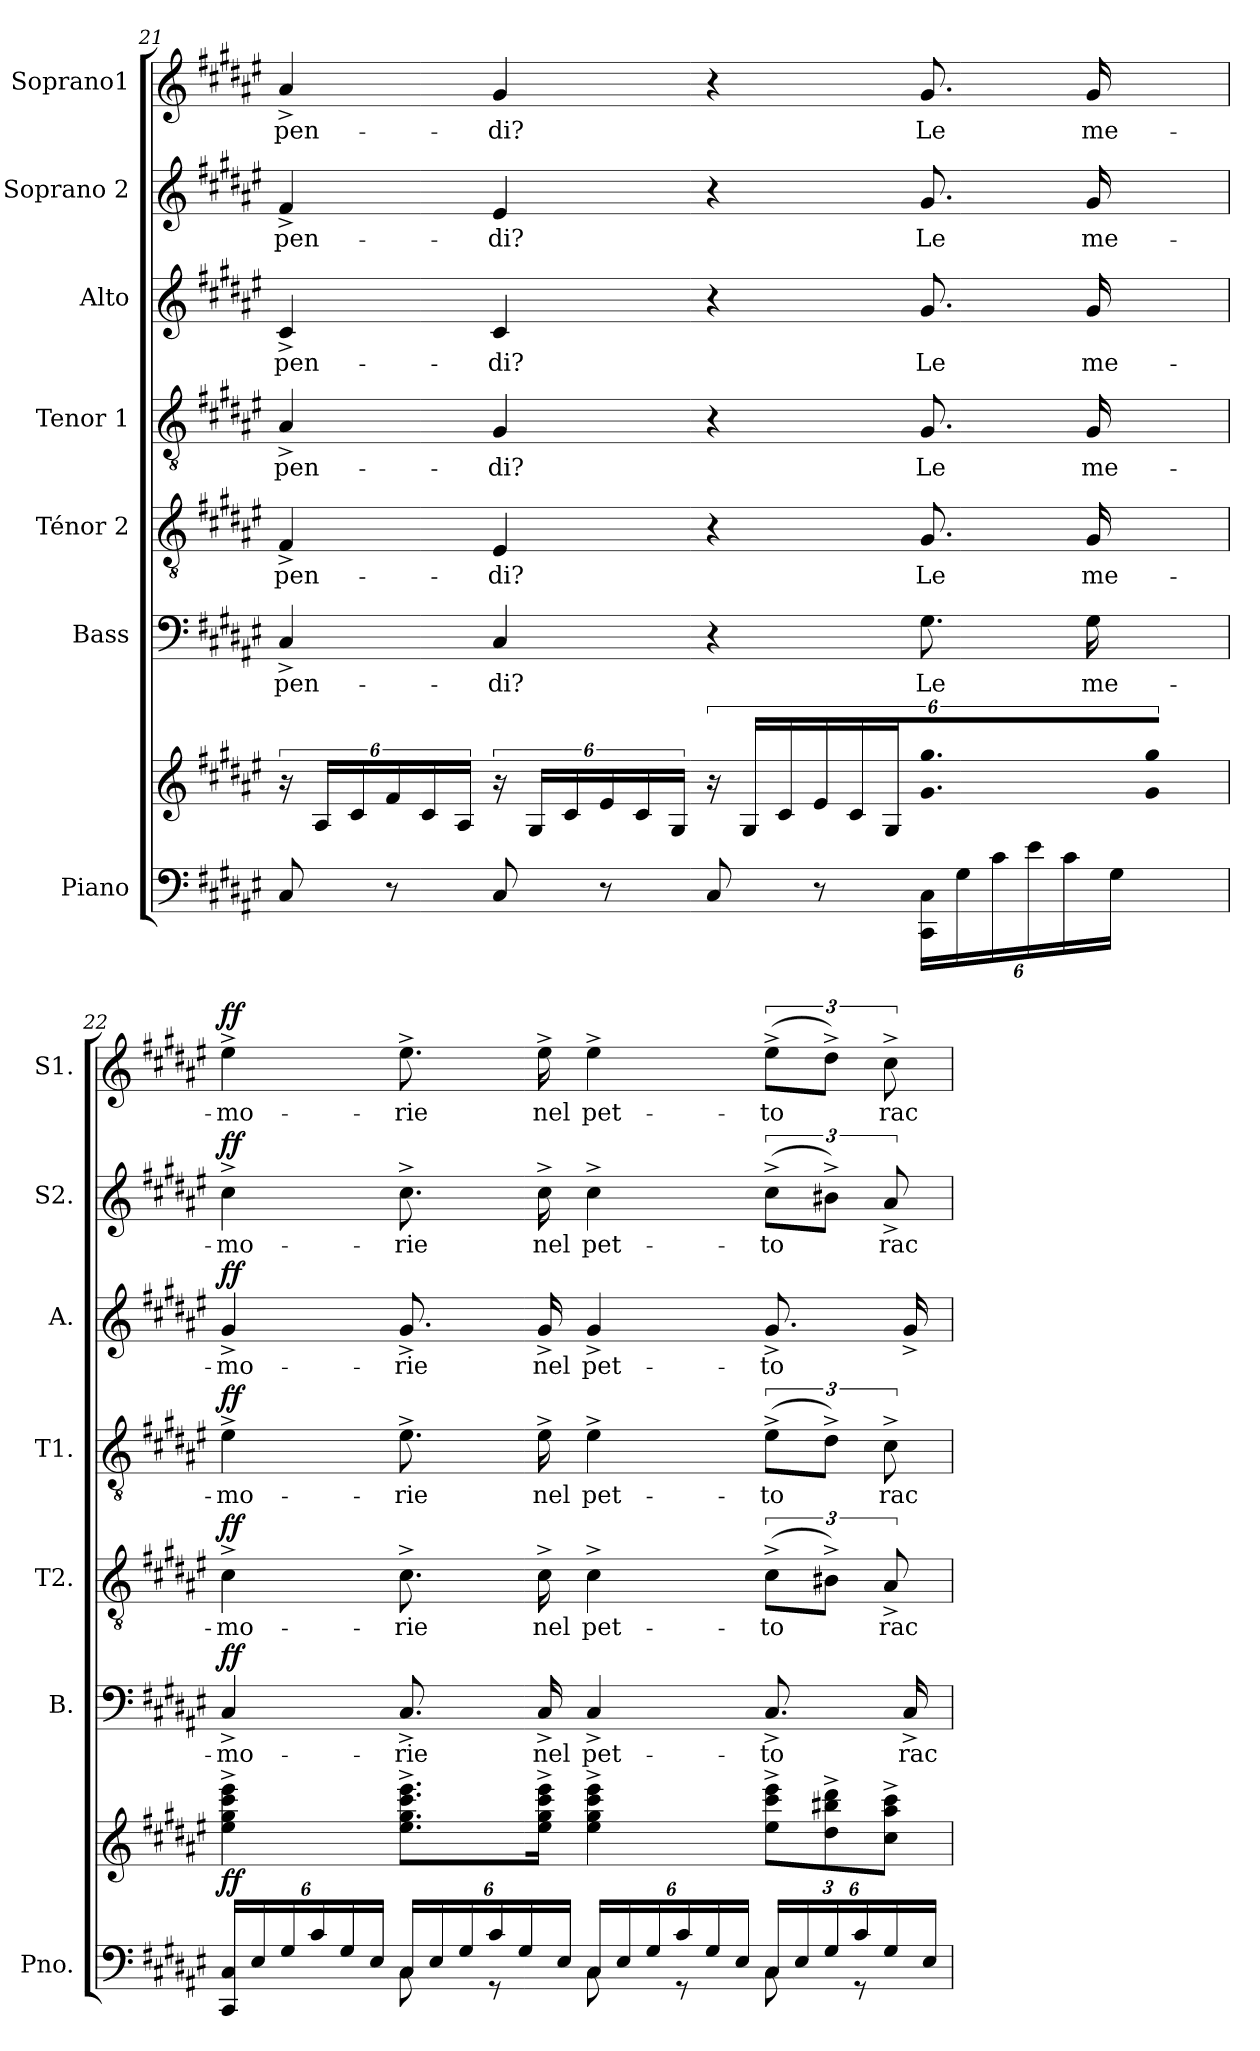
**kern	**kern	**dynam	**kern	**text	**dynam	**kern	**text	**dynam	**kern	**text	**dynam	**kern	**text	**dynam	**kern	**text	**dynam	**kern	**text	**dynam
*part7	*part7	*part7	*part6	*part6	*part6	*part5	*part5	*part5	*part4	*part4	*part4	*part3	*part3	*part3	*part2	*part2	*part2	*part1	*part1	*part1
*staff8	*staff7	*staff7/8	*staff6	*staff6	*staff6	*staff5	*staff5	*staff5	*staff4	*staff4	*staff4	*staff3	*staff3	*staff3	*staff2	*staff2	*staff2	*staff1	*staff1	*staff1
*I"Piano	*	*	*I"Bass	*	*	*I"Ténor 2	*	*	*I"Tenor 1	*	*	*I"Alto	*	*	*I"Soprano 2	*	*	*I"Soprano1	*	*
*I'Pno.	*	*	*I'B.	*	*	*I'T2.	*	*	*I'T1.	*	*	*I'A.	*	*	*I'S2.	*	*	*I'S1.	*	*
*clefF4	*clefG2	*	*clefF4	*	*	*clefGv2	*	*	*clefGv2	*	*	*clefG2	*	*	*clefG2	*	*	*clefG2	*	*
*k[f#c#g#d#a#e#]	*k[f#c#g#d#a#e#]	*	*k[f#c#g#d#a#e#]	*	*	*k[f#c#g#d#a#e#]	*	*	*k[f#c#g#d#a#e#]	*	*	*k[f#c#g#d#a#e#]	*	*	*k[f#c#g#d#a#e#]	*	*	*k[f#c#g#d#a#e#]	*	*
=21	=21	=21	=21	=21	=21	=21	=21	=21	=21	=21	=21	=21	=21	=21	=21	=21	=21	=21	=21	=21
8C#/	24r	.	4C#^/	pen-	.	4F#^/	pen-	.	4A#^/	pen-	.	4c#^/	pen-	.	4f#^/	pen-	.	4a#^/	pen-	.
.	24A#/LL	.	.	.	.	.	.	.	.	.	.	.	.	.	.	.	.	.	.	.
.	24c#/	.	.	.	.	.	.	.	.	.	.	.	.	.	.	.	.	.	.	.
8r	24f#/	.	.	.	.	.	.	.	.	.	.	.	.	.	.	.	.	.	.	.
.	24c#/	.	.	.	.	.	.	.	.	.	.	.	.	.	.	.	.	.	.	.
.	24A#/JJ	.	.	.	.	.	.	.	.	.	.	.	.	.	.	.	.	.	.	.
8C#/	24r	.	4C#/	-di?	.	4E#/	-di?	.	4G#/	-di?	.	4c#/	-di?	.	4e#/	-di?	.	4g#/	-di?	.
.	24G#/LL	.	.	.	.	.	.	.	.	.	.	.	.	.	.	.	.	.	.	.
.	24c#/	.	.	.	.	.	.	.	.	.	.	.	.	.	.	.	.	.	.	.
8r	24e#/	.	.	.	.	.	.	.	.	.	.	.	.	.	.	.	.	.	.	.
.	24c#/	.	.	.	.	.	.	.	.	.	.	.	.	.	.	.	.	.	.	.
.	24G#/JJ	.	.	.	.	.	.	.	.	.	.	.	.	.	.	.	.	.	.	.
8C#/	24r	.	4r	.	.	4r	.	.	4r	.	.	4r	.	.	4r	.	.	4r	.	.
.	24G#/LL	.	.	.	.	.	.	.	.	.	.	.	.	.	.	.	.	.	.	.
.	24c#/	.	.	.	.	.	.	.	.	.	.	.	.	.	.	.	.	.	.	.
8r	24e#/	.	.	.	.	.	.	.	.	.	.	.	.	.	.	.	.	.	.	.
.	24c#/	.	.	.	.	.	.	.	.	.	.	.	.	.	.	.	.	.	.	.
.	24G#/J	.	.	.	.	.	.	.	.	.	.	.	.	.	.	.	.	.	.	.
*Xbrackettup	*	*	*	*	*	*	*	*	*	*	*	*	*	*	*	*	*	*	*	*
24CC#\ 24C#\LL	8.g#/ 8.gg#/	.	8.G#\	Le	.	8.G#/	Le	.	8.G#/	Le	.	8.g#/	Le	.	8.g#/	Le	.	8.g#/	Le	.
24G#\	.	.	.	.	.	.	.	.	.	.	.	.	.	.	.	.	.	.	.	.
24c#\	.	.	.	.	.	.	.	.	.	.	.	.	.	.	.	.	.	.	.	.
24e#\	.	.	.	.	.	.	.	.	.	.	.	.	.	.	.	.	.	.	.	.
24c#\	.	.	.	.	.	.	.	.	.	.	.	.	.	.	.	.	.	.	.	.
.	16g#/ 16gg#/Jk	.	16G#\	me-	.	16G#/	me-	.	16G#/	me-	.	16g#/	me-	.	16g#/	me-	.	16g#/	me-	.
24G#\JJ	.	.	.	.	.	.	.	.	.	.	.	.	.	.	.	.	.	.	.	.
!!LO:LB:g=z
=22	=22	=22	=22	=22	=22	=22	=22	=22	=22	=22	=22	=22	=22	=22	=22	=22	=22	=22	=22	=22
*^	*	*	*	*	*	*	*	*	*	*	*	*	*	*	*	*	*	*	*	*
!	!	!	!LO:DY:a=2	!	!	!LO:DY:a	!	!	!LO:DY:a	!	!	!LO:DY:a	!	!	!LO:DY:a	!	!	!LO:DY:a	!	!	!LO:DY:a
24CC#/ 24C#/LL	4ryy	4ee#\^ 4gg#\^ 4ccc#\^ 4eee#\^	ff	4C#^/	-mo-	ff	4c#^\	-mo-	ff	4e#^\	-mo-	ff	4g#^/	-mo-	ff	4cc#^\	-mo-	ff	4ee#^\	-mo-	ff
24E#/	.	.	.	.	.	.	.	.	.	.	.	.	.	.	.	.	.	.	.	.	.
24G#/	.	.	.	.	.	.	.	.	.	.	.	.	.	.	.	.	.	.	.	.	.
24c#/	.	.	.	.	.	.	.	.	.	.	.	.	.	.	.	.	.	.	.	.	.
24G#/	.	.	.	.	.	.	.	.	.	.	.	.	.	.	.	.	.	.	.	.	.
24E#/JJ	.	.	.	.	.	.	.	.	.	.	.	.	.	.	.	.	.	.	.	.	.
24C#/LL	8C#\	8.ee#\^ 8.gg#\^ 8.ccc#\^ 8.eee#\^L	.	8.C#^/	-rie	.	8.c#^\	-rie	.	8.e#^\	-rie	.	8.g#^/	-rie	.	8.cc#^\	-rie	.	8.ee#^\	-rie	.
24E#/	.	.	.	.	.	.	.	.	.	.	.	.	.	.	.	.	.	.	.	.	.
24G#/	.	.	.	.	.	.	.	.	.	.	.	.	.	.	.	.	.	.	.	.	.
24c#/	8r	.	.	.	.	.	.	.	.	.	.	.	.	.	.	.	.	.	.	.	.
24G#/	.	.	.	.	.	.	.	.	.	.	.	.	.	.	.	.	.	.	.	.	.
.	.	16ee#\^ 16gg#\^ 16ccc#\^ 16eee#\^Jk	.	16C#^/	nel	.	16c#^\	nel	.	16e#^\	nel	.	16g#^/	nel	.	16cc#^\	nel	.	16ee#^\	nel	.
24E#/JJ	.	.	.	.	.	.	.	.	.	.	.	.	.	.	.	.	.	.	.	.	.
24C#/LL	8C#\	4ee#\^ 4gg#\^ 4ccc#\^ 4eee#\^	.	4C#^/	pet-	.	4c#^\	pet-	.	4e#^\	pet-	.	4g#^/	pet-	.	4cc#^\	pet-	.	4ee#^\	pet-	.
24E#/	.	.	.	.	.	.	.	.	.	.	.	.	.	.	.	.	.	.	.	.	.
24G#/	.	.	.	.	.	.	.	.	.	.	.	.	.	.	.	.	.	.	.	.	.
24c#/	8r	.	.	.	.	.	.	.	.	.	.	.	.	.	.	.	.	.	.	.	.
24G#/	.	.	.	.	.	.	.	.	.	.	.	.	.	.	.	.	.	.	.	.	.
24E#/JJ	.	.	.	.	.	.	.	.	.	.	.	.	.	.	.	.	.	.	.	.	.
*	*	*Xbrackettup	*	*	*	*	*	*	*	*	*	*	*	*	*	*	*	*	*	*	*
24C#/LL	8C#\	12ee#\^ 12ccc#\^ 12eee#\^L	.	8.C#^/	-to	.	(12c#^\L	-to	.	(12e#^\L	-to	.	8.g#^/	-to	.	(12cc#^\L	-to	.	(12ee#^\L	-to	.
24E#/	.	.	.	.	.	.	.	.	.	.	.	.	.	.	.	.	.	.	.	.	.
24G#/	.	12dd#\^ 12bb#X\^ 12ddd#\^	.	.	.	.	12B#X^\J)	.	.	12d#^\J)	.	.	.	.	.	12b#X^\J)	.	.	12dd#^\J)	.	.
24c#/	8r	.	.	.	.	.	.	.	.	.	.	.	.	.	.	.	.	.	.	.	.
24G#/	.	12cc#\^ 12aa#\^ 12ccc#\^J	.	.	.	.	12A#^/	rac	.	12c#^\	rac	.	.	.	.	12a#^/	rac	.	12cc#^\	rac	.
.	.	.	.	16C#^/	rac-	.	.	.	.	.	.	.	16g#^/	.	.	.	.	.	.	.	.
24E#/JJ	.	.	.	.	.	.	.	.	.	.	.	.	.	.	.	.	.	.	.	.	.
*v	*v	*	*	*	*	*	*	*	*	*	*	*	*	*	*	*	*	*	*	*	*
=	=	=	=	=	=	=	=	=	=	=	=	=	=	=	=	=	=	=	=	=
*-	*-	*-	*-	*-	*-	*-	*-	*-	*-	*-	*-	*-	*-	*-	*-	*-	*-	*-	*-	*-
